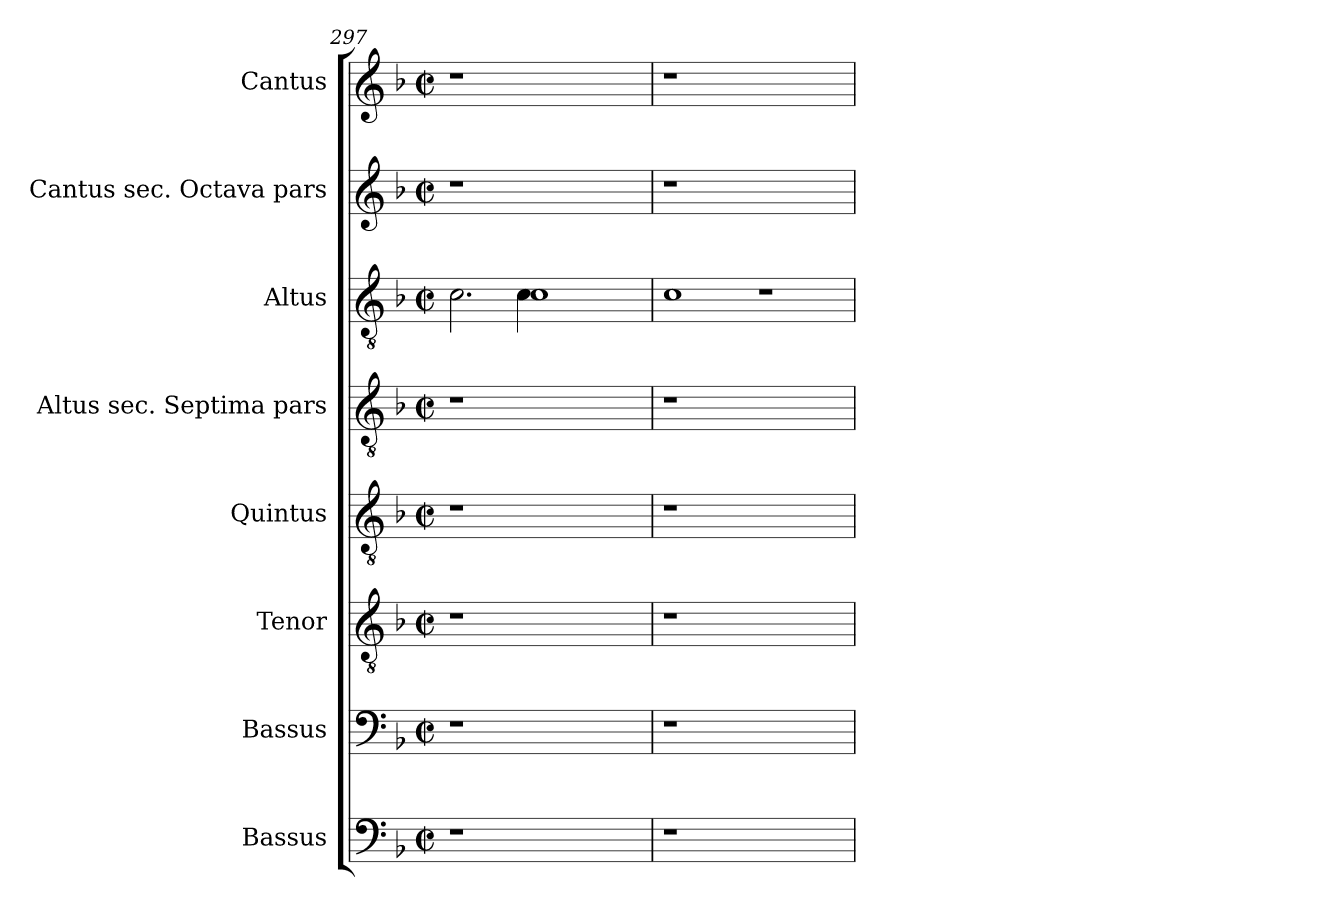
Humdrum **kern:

**kern	**kern	**kern	**kern	**kern	**kern	**kern	**kern
*part8	*part7	*part6	*part5	*part4	*part3	*part2	*part1
*staff8	*staff7	*staff6	*staff5	*staff4	*staff3	*staff2	*staff1
*I"Bassus	*I"Bassus	*I"Tenor	*I"Quintus	*I"Altus sec. Septima pars	*I"Altus	*I"Cantus sec. Octava pars	*I"Cantus
*	*I'Bassus	*I'Tenor	*I'Quintus	*	*I'Altus	*	*I'Cantus
*clefF4	*clefF4	*clefGv2	*clefGv2	*clefGv2	*clefGv2	*clefG2	*clefG2
*k[b-]	*k[b-]	*k[b-]	*k[b-]	*k[b-]	*k[b-]	*k[b-]	*k[b-]
*F:	*F:	*F:	*F:	*F:	*F:	*F:	*F:
*M2/2	*M2/2	*M2/2	*M2/2	*M2/2	*M2/2	*M2/2	*M2/2
*met(c|)	*met(c|)	*met(c|)	*met(c|)	*met(c|)	*met(c|)	*met(c|)	*met(c|)
=297	=297	=297	=297	=297	=297	=297	=297
*	*	*	*	*	*^	*	*
1r	1r	1r	1r	1r	2.ryy	2.c\	1r	1r
.	.	.	.	.	1c	4c\	.	.
2.ryy	2.ryy	2.ryy	2.ryy	2.ryy	.	2.ryy	2.ryy	2.ryy
*	*	*	*	*	*v	*v	*	*
=298	=298	=298	=298	=298	=298	=298	=298
1r	1r	1r	1r	1r	1c	1r	1r
1ryy	1ryy	1ryy	1ryy	1ryy	1r	1ryy	1ryy
=	=	=	=	=	=	=	=
*-	*-	*-	*-	*-	*-	*-	*-
